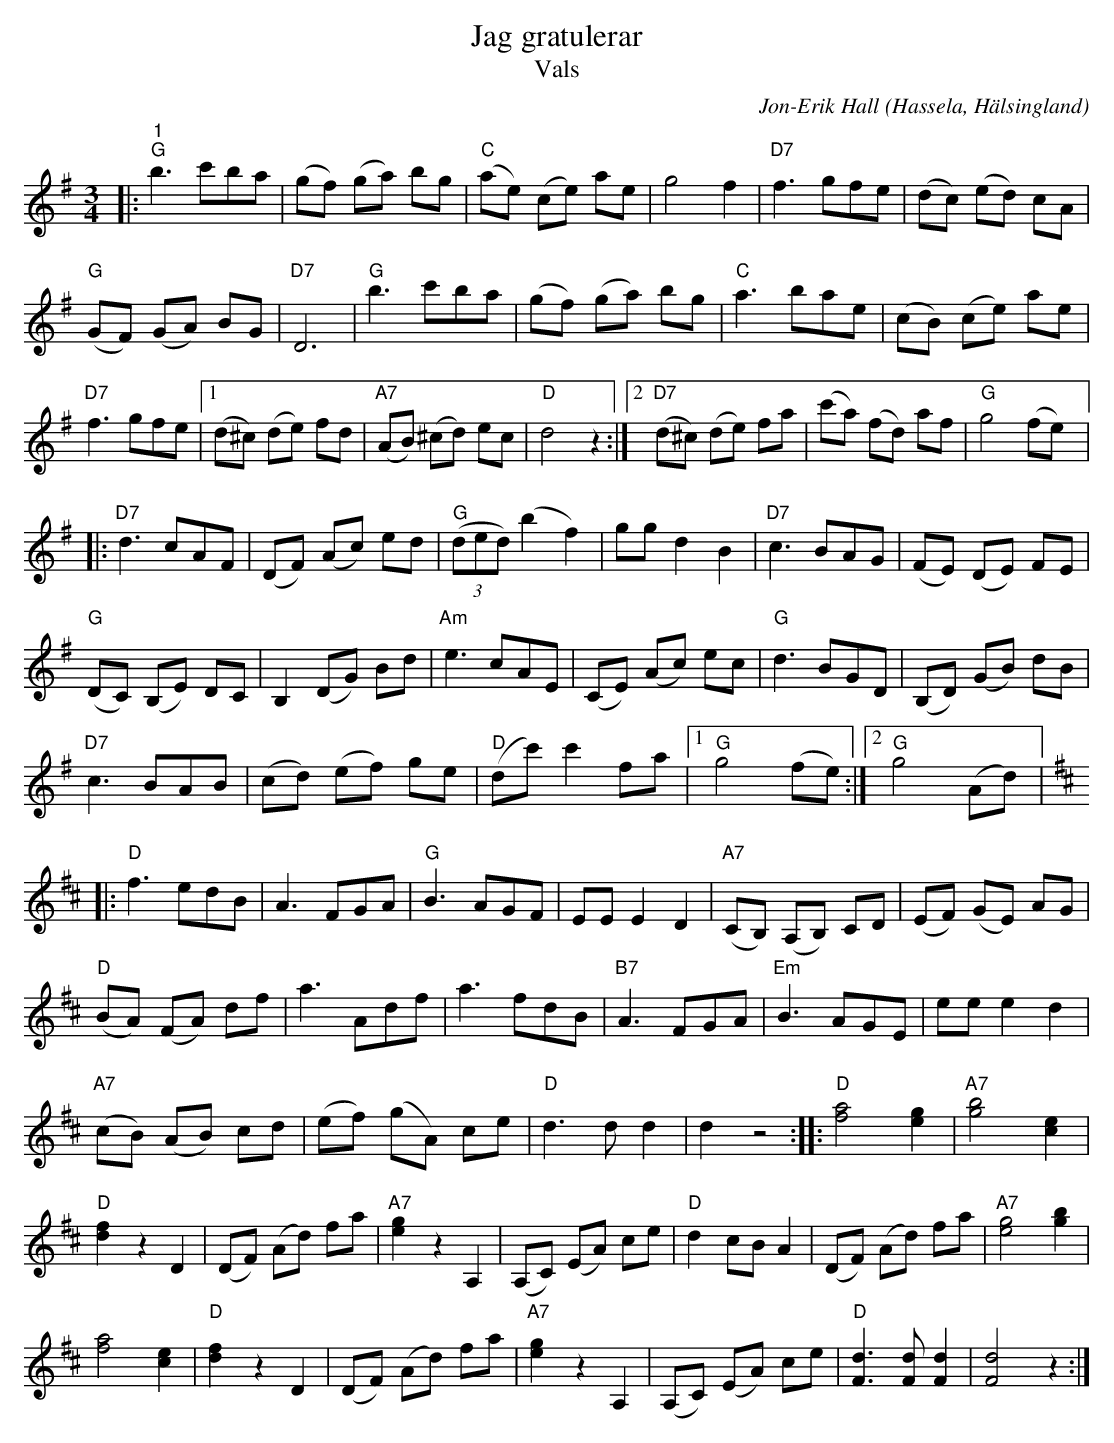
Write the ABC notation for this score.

X:1
T:Jag gratulerar
T:Vals
C:Jon-Erik Hall
O:Hassela, Hälsingland
L:1/8
M:3/4
K:G
V:1
|:"^1""G" b3 c'ba | (gf) (ga) bg |"C" (ae) (ce) ae | g4 f2 |"D7" f3 gfe | (dc) (ed) cA |
"G" (GF) (GA) BG |"D7" D6 |"G" b3 c'ba | (gf) (ga) bg |"C" a3 bae | (cB) (ce) ae |
"D7" f3 gfe |1 (d^c) (de) fd |"A7" (AB) (^cd) ec |"D" d4 z2 :|2"D7" (d^c) (de) fa | (c'a) (fd) af |"G" g4 (fe) |:
"D7" d3 cAF | (DF) (Ac) ed |"G" (3(ded) (b2 f2) | gg d2 B2 |"D7" c3 BAG | (FE) (DE) FE |
"G" (DC) (B,E) DC | B,2 (DG) Bd |"Am" e3 cAE | (CE) (Ac) ec |"G" d3 BGD | (B,D) (GB) dB |
"D7" c3 BAB | (cd) (ef) ge |"D"  (dc') c'2 fa |1 "G"g4 (fe) :|2 "G"g4 (Ad) |:
[K:D]"D" f3 edB | A3 FGA | "G" B3 AGF | EE E2 D2 | "A7" (CB,) (A,B,) CD | (EF) (GE) AG |
"D"(BA) (FA) df | a3 Adf | a3 fdB |"B7" A3 FGA |"Em" B3 AGE | ee e2 d2 |
"A7" (cB) (AB) cd | (ef) (gA) ce | "D" d3 d d2 | d2 z4 :: "D" [fa]4 [eg]2 | "A7" [gb]4 [ce]2 |
"D" [df]2 z2 D2 | (DF) (Ad) fa |"A7" [eg]2 z2 A,2 | (A,C) (EA) ce | "D" d2 cB A2 | (DF) (Ad) fa | "A7" [eg]4 [gb]2 |
[fa]4 [ce]2 |"D" [df]2 z2 D2 | (DF) (Ad) fa | "A7" [eg]2 z2 A,2 | (A,C) (EA) ce |"D" [Fd]3 [Fd] [Fd]2 | [Fd]4 z2 :|
